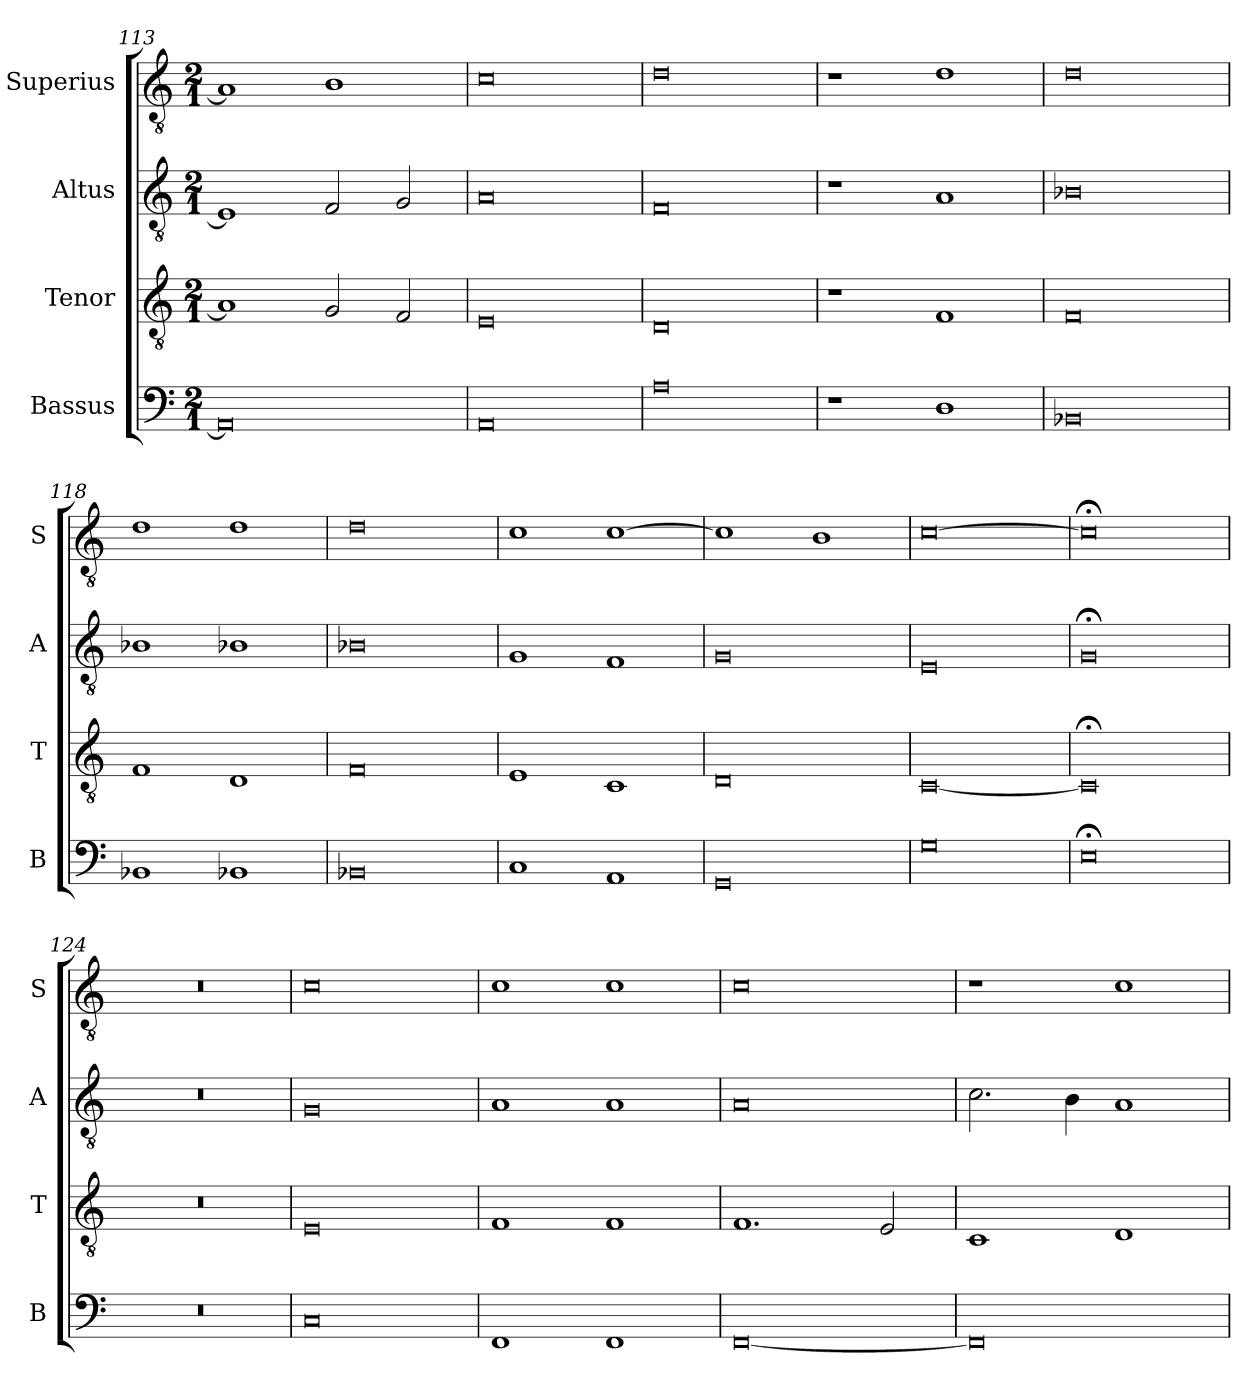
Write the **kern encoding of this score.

**kern	**kern	**kern	**kern
*part4	*part3	*part2	*part1
*staff4	*staff3	*staff2	*staff1
*I"Bassus	*I"Tenor	*I"Altus	*I"Superius
*I'B	*I'T	*I'A	*I'S
*clefF4	*clefGv2	*clefGv2	*clefGv2
*k[]	*k[]	*k[]	*k[]
*M2/1	*M2/1	*M2/1	*M2/1
=113	=113	=113	=113
0AA]	1A]	1E]	1A]
.	2G/	2F/	1B
.	2F/	2G/	.
=114	=114	=114	=114
0AA	0E	0A	0c
=115	=115	=115	=115
0A	0D	0F	0d
=116	=116	=116	=116
1r	1r	1r	1r
1D	1F	1A	1d
=117	=117	=117	=117
0BB-X	0F	0B-X	0d
=118	=118	=118	=118
1BB-X	1F	1B-X	1d
1BB-X	1D	1B-X	1d
=119	=119	=119	=119
0BB-X	0F	0B-X	0d
=120	=120	=120	=120
1C	1E	1G	1c
1AA	1C	1F	[1c
=121	=121	=121	=121
0GG	0D	0G	1c]
.	.	.	1B
=122	=122	=122	=122
0G	[0C	0E	[0c
=123	=123	=123	=123
0E;<	0C;<]	0G;<	0c;<]
=124	=124	=124	=124
0r	0r	0r	0r
=125	=125	=125	=125
0C	0E	0G	0c
=126	=126	=126	=126
1FF	1F	1A	1c
1FF	1F	1A	1c
=127	=127	=127	=127
[0FF	1.F	0A	0c
.	2E/	.	.
=128	=128	=128	=128
0FF]	1C	2.c\	1r
.	.	4B\	.
.	1D	1A	1c
=	=	=	=
*-	*-	*-	*-
